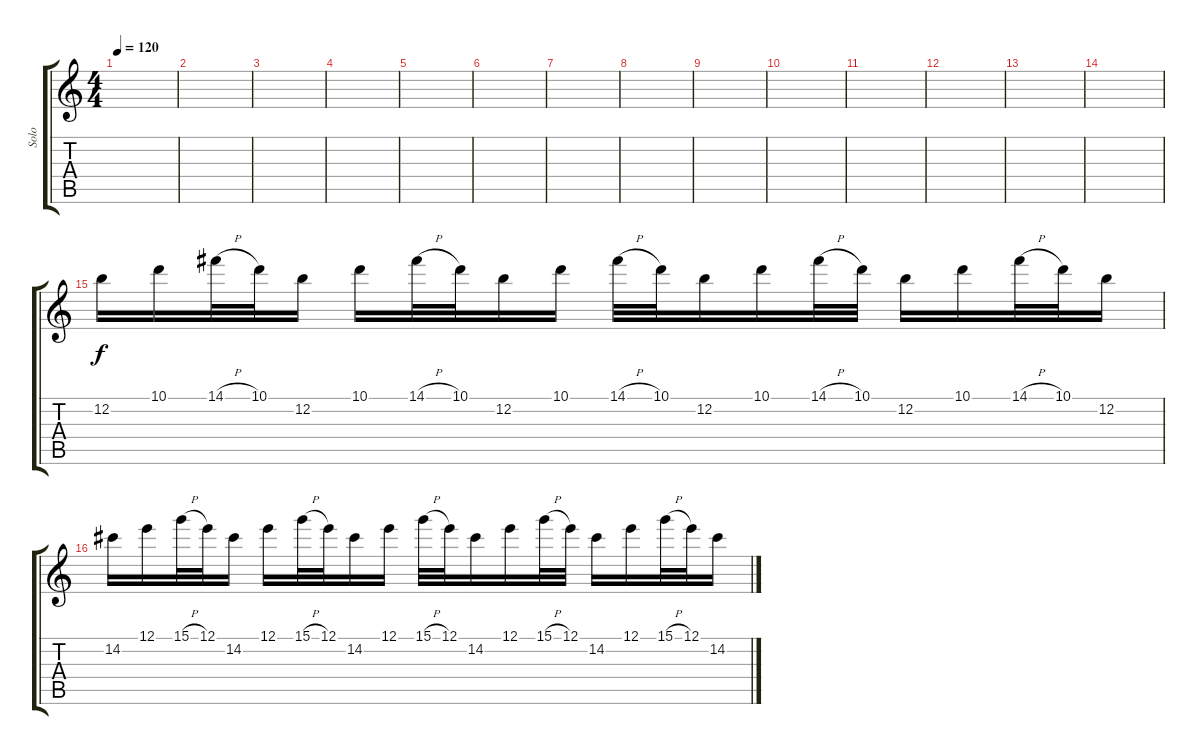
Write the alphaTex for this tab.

\track ("Solo" "Solo") {instrument overdrivenguitar}
\staff {score tabs}
\tuning (E4 B3 G3 D3 A2 E2) {hide}
\ts (4 4)
\tempo 120
\clef g2
\ks c
|
|
|
|
|
|
|
|
|
|
|
|
|
|
12.2.16 10.1.16 14.1{h}.32 10.1.32 12.2.16 10.1.16 14.1{h}.32 10.1.32 12.2.16 10.1.16 14.1{h}.32 10.1.32 12.2.16 10.1.16 14.1{h}.32 10.1.32 12.2.16 10.1.16 14.1{h}.32 10.1.32 12.2.16 |
14.2.16 12.1.16 15.1{h}.32 12.1.32 14.2.16 12.1.16 15.1{h}.32 12.1.32 14.2.16 12.1.16 15.1{h}.32 12.1.32 14.2.16 12.1.16 15.1{h}.32 12.1.32 14.2.16 12.1.16 15.1{h}.32 12.1.32 14.2.16
